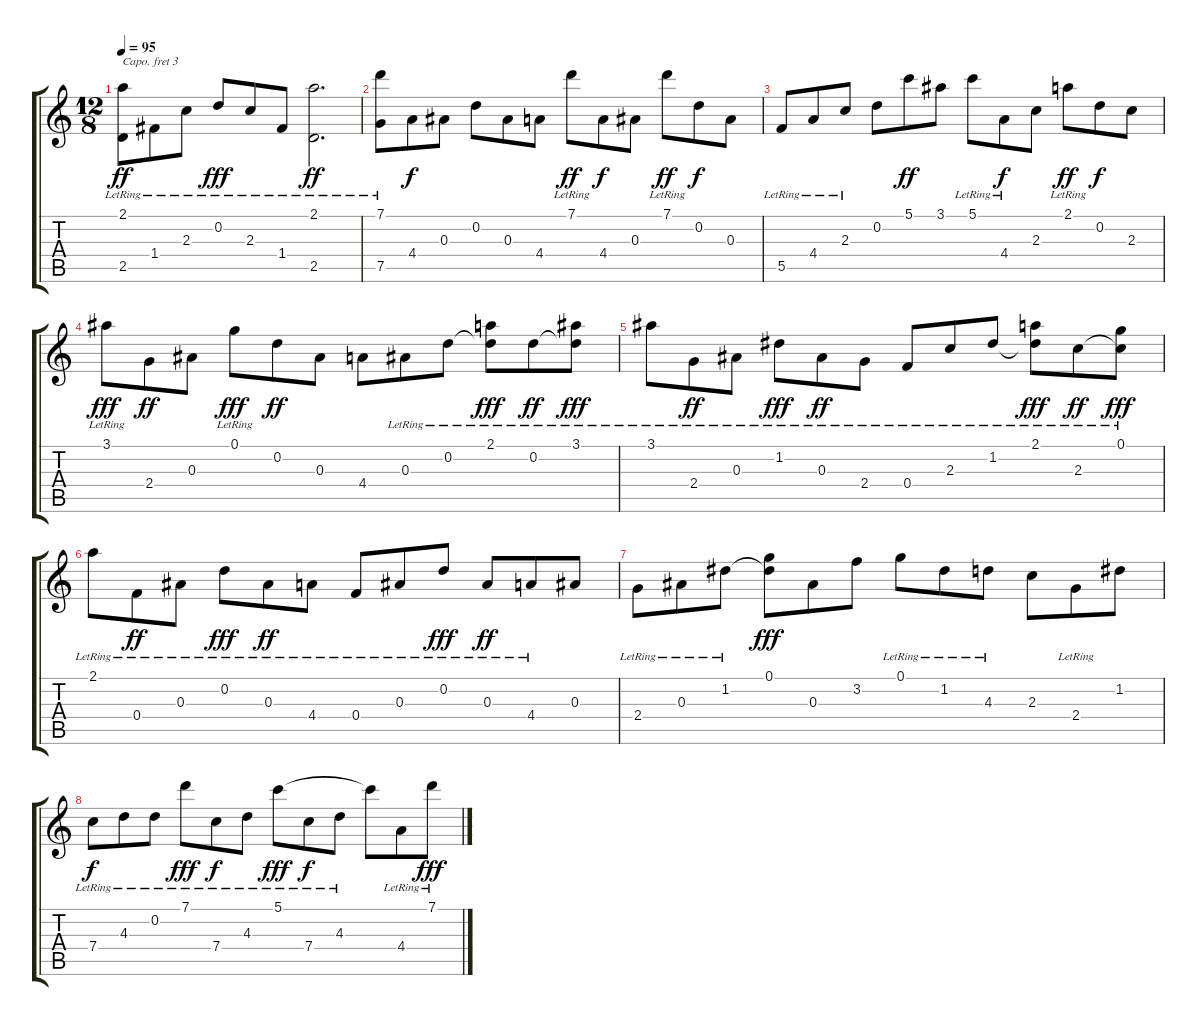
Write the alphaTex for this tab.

\track "" {instrument acousticguitarnylon}
\staff {score tabs}
\capo 3
\tuning (E4 B3 G3 D3 A2 E2) {hide}
\ts (12 8)
\tempo 95
\clef g2
\ks c
(2.1 2.5{lr}).8{dy ff} 1.4{lr}.8 2.3{lr}.8 0.2{lr}.8{dy fff} 2.3{lr}.8 1.4{lr}.8 (2.1 2.5{lr}).2{d dy ff} |
(7.1{lr} 7.5{lr}).8 4.4.8{dy f} 0.3.8 0.2.8 0.3.8 4.4.8 7.1{lr}.8{dy ff} 4.4.8{dy f} 0.3.8 7.1{lr}.8{dy ff} 0.2.8{dy f} 0.3.8 |
5.5{lr}.8 4.4{lr}.8 2.3{lr}.8 0.2.8 5.1.8{dy ff} 3.1.8 5.1{lr}.8 4.4{lr}.8{dy f} 2.3.8 2.1{lr}.8{dy ff} 0.2.8{dy f} 2.3.8 |
3.1{lr}.8{dy fff} 2.4.8{dy ff} 0.3.8 0.1{lr}.8{dy fff} 0.2.8{dy ff} 0.3.8 4.4.8 0.3{lr}.8 0.2{lr}.8 (2.1{lr} 0.2{t}).8{dy fff} 0.2{lr}.8{dy ff} (3.1{lr} 0.2{t}).8{dy fff} |
3.1{lr}.8 2.4{lr}.8{dy ff} 0.3{lr}.8 1.2{lr}.8{dy fff} 0.3{lr}.8{dy ff} 2.4{lr}.8 0.4{lr}.8 2.3{lr}.8 1.2{lr}.8 (2.1{lr} 1.2{t}).8{dy fff} 2.3{lr}.8{dy ff} (0.1{lr} 2.3{t}).8{dy fff} |
2.1{lr}.8 0.4{lr}.8{dy ff} 0.3{lr}.8 0.2{lr}.8{dy fff} 0.3{lr}.8{dy ff} 4.4{lr}.8 0.4{lr}.8 0.3{lr}.8 0.2{lr}.8{dy fff} 0.3{lr}.8{dy ff} 4.4{lr}.8 0.3.8 |
2.4{lr}.8 0.3{lr}.8 1.2{lr}.8 (0.1 1.2{t}).8{dy fff} 0.3.8 3.2.8 0.1{lr}.8 1.2{lr}.8 4.3{lr}.8 2.3.8 2.4{lr}.8 1.2.8 |
7.4{lr}.8{dy f} 4.3{lr}.8 0.2{lr}.8 7.1{lr}.8{dy fff} 7.4{lr}.8{dy f} 4.3{lr}.8 5.1{lr}.8{dy fff} 7.4{lr}.8{dy f} 4.3{lr}.8 5.1{t}.8 4.4{lr}.8 7.1{lr}.8{dy fff}
